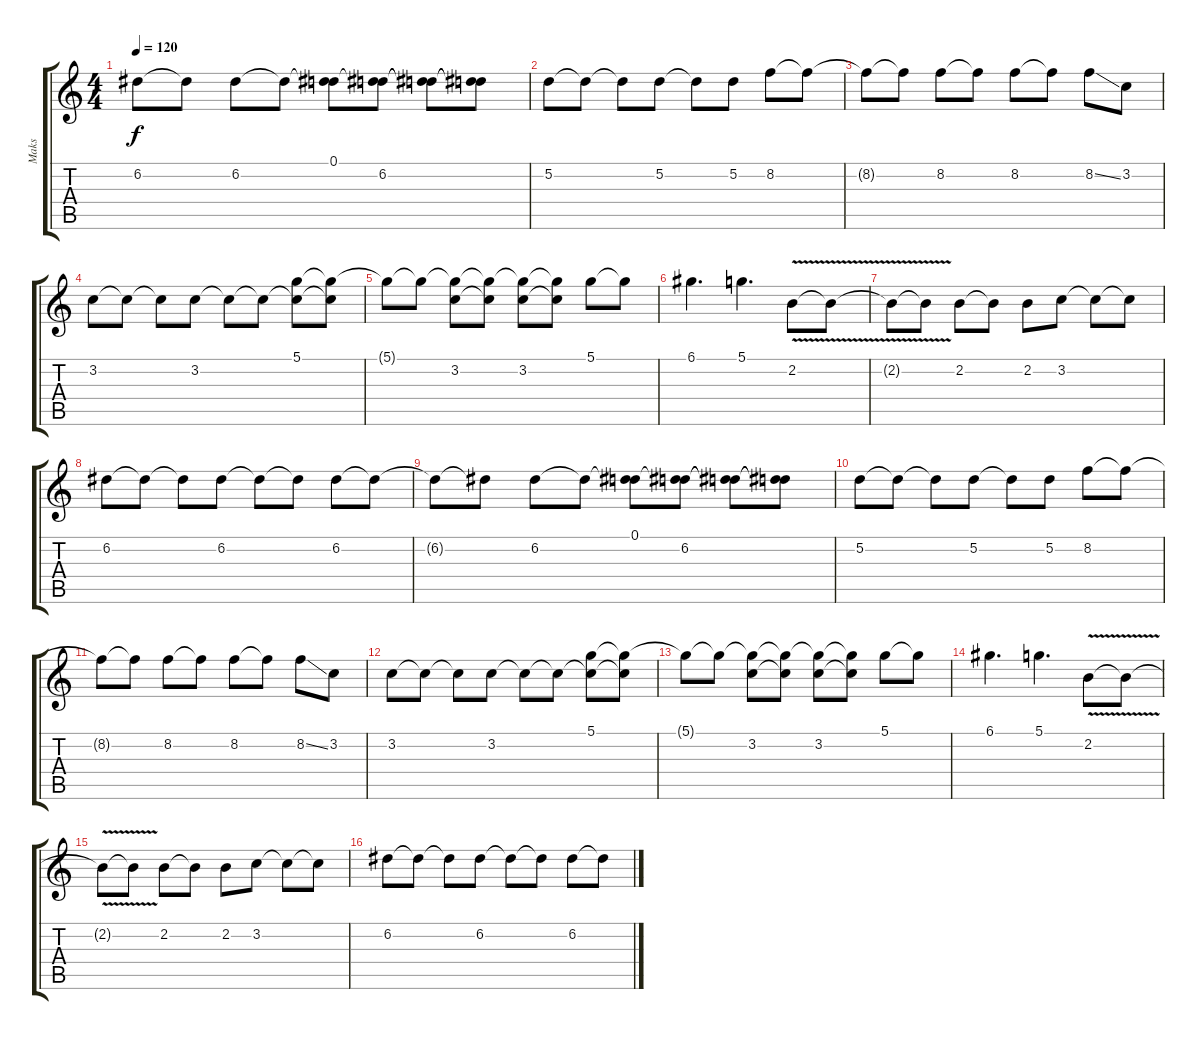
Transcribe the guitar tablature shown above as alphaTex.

\track ("Maks" "Maks") {instrument distortionguitar}
\staff {score tabs}
\tuning (D4 A3 F3 C3 G2 C2) {hide}
\ts (4 4)
\tempo 120
\clef g2
\ks c
6.2{t}.8{dy f} 6.2{t}.8 6.2.8 6.2{t}.8 (0.1 6.2{t}).8 (0.1{t} 6.2).8 (0.1{t} 6.2{t}).8 (0.1{t} 6.2{t}).8 |
5.2.8 5.2{t}.8 5.2{t}.8 5.2.8 5.2{t}.8 5.2.8 8.2.8 8.2{t}.8 |
8.2{t}.8 8.2{t}.8 8.2.8 8.2{t}.8 8.2.8 8.2{t}.8 8.2{ss}.8 3.2.8 |
3.2.8 3.2{t}.8 3.2{t}.8 3.2.8 3.2{t}.8 3.2{t}.8 (5.1 3.2{t}).8 (5.1{t} 3.2{t}).8 |
5.1{t}.8 5.1{t}.8 (5.1{t} 3.2).8 (5.1{t} 3.2{t}).8 (5.1{t} 3.2).8 (5.1{t} 3.2{t}).8 5.1.8 5.1{t}.8 |
6.1.4{d} 5.1.4{d} 2.2{v}.8 2.2{v t}.8 |
2.2{v t}.8 2.2{v t}.8 2.2.8 2.2{t}.8 2.2.8 3.2.8 3.2{t}.8 3.2{t}.8 |
6.2.8 6.2{t}.8 6.2{t}.8 6.2.8 6.2{t}.8 6.2{t}.8 6.2.8 6.2{t}.8 |
6.2{t}.8 6.2{t}.8 6.2.8 6.2{t}.8 (0.1 6.2{t}).8 (0.1{t} 6.2).8 (0.1{t} 6.2{t}).8 (0.1{t} 6.2{t}).8 |
5.2.8 5.2{t}.8 5.2{t}.8 5.2.8 5.2{t}.8 5.2.8 8.2.8 8.2{t}.8 |
8.2{t}.8 8.2{t}.8 8.2.8 8.2{t}.8 8.2.8 8.2{t}.8 8.2{ss}.8 3.2.8 |
3.2.8 3.2{t}.8 3.2{t}.8 3.2.8 3.2{t}.8 3.2{t}.8 (5.1 3.2{t}).8 (5.1{t} 3.2{t}).8 |
5.1{t}.8 5.1{t}.8 (5.1{t} 3.2).8 (5.1{t} 3.2{t}).8 (5.1{t} 3.2).8 (5.1{t} 3.2{t}).8 5.1.8 5.1{t}.8 |
6.1.4{d} 5.1.4{d} 2.2{v}.8 2.2{v t}.8 |
2.2{v t}.8 2.2{v t}.8 2.2.8 2.2{t}.8 2.2.8 3.2.8 3.2{t}.8 3.2{t}.8 |
6.2.8 6.2{t}.8 6.2{t}.8 6.2.8 6.2{t}.8 6.2{t}.8 6.2.8 6.2{t}.8
